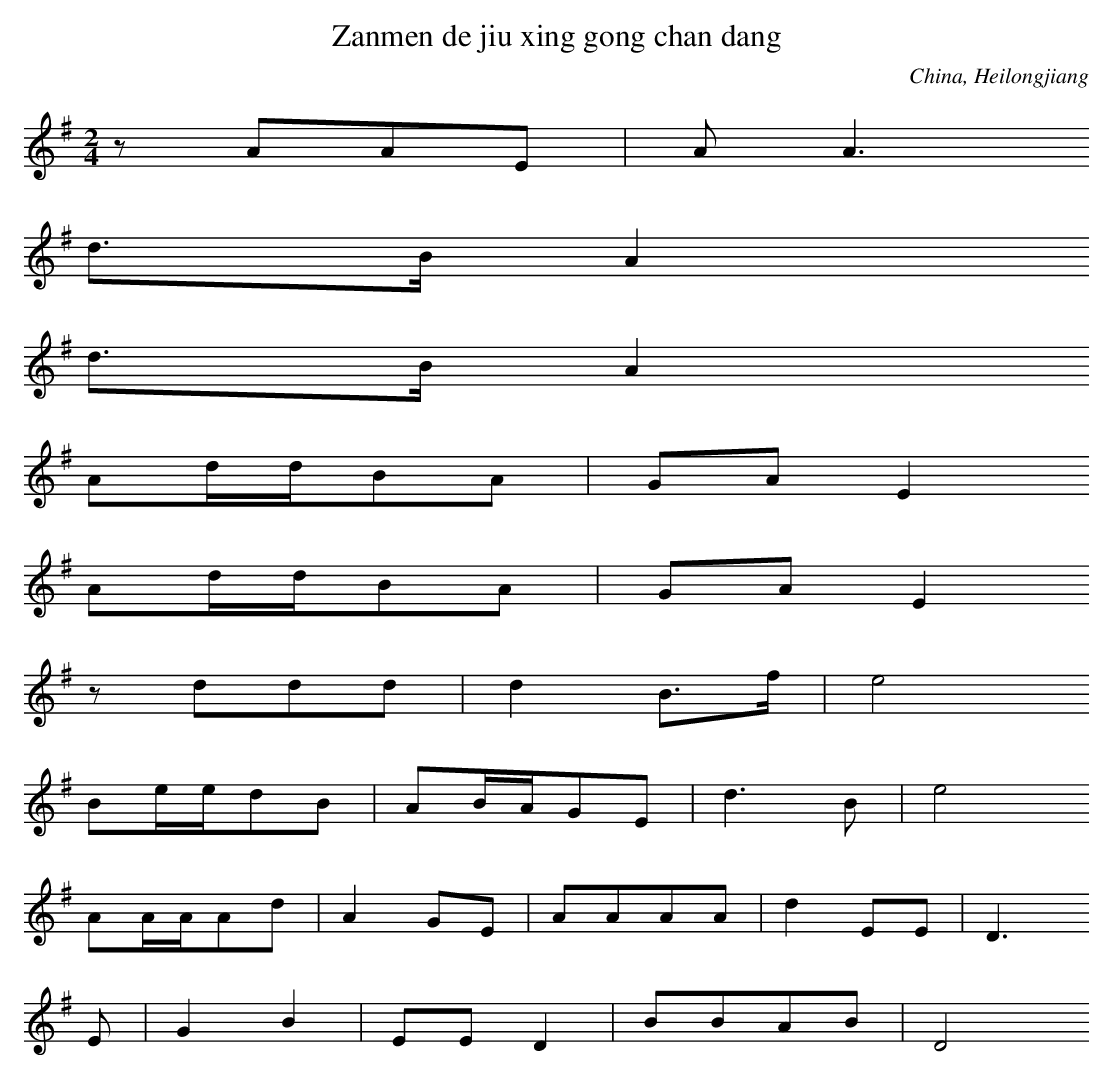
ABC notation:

X:1
T: Zanmen de jiu xing gong chan dang
O: China, Heilongjiang
M: 2/4
L: 1/16
K: G
z2A2A2E2 | A2A6
d3BA4
d3BA4
A2ddB2A2 | G2A2E4
A2ddB2A2 | G2A2E4
z2d2d2d2 | d4B3f | e8
B2eed2B2 | A2BAG2E2 | d6B2 | e8
A2AAA2d2 | A4G2E2 | A2A2A2A2 | d4E2E2 | D6
E2 | G4B4 | E2E2D4 | B2B2A2B2 | D8
